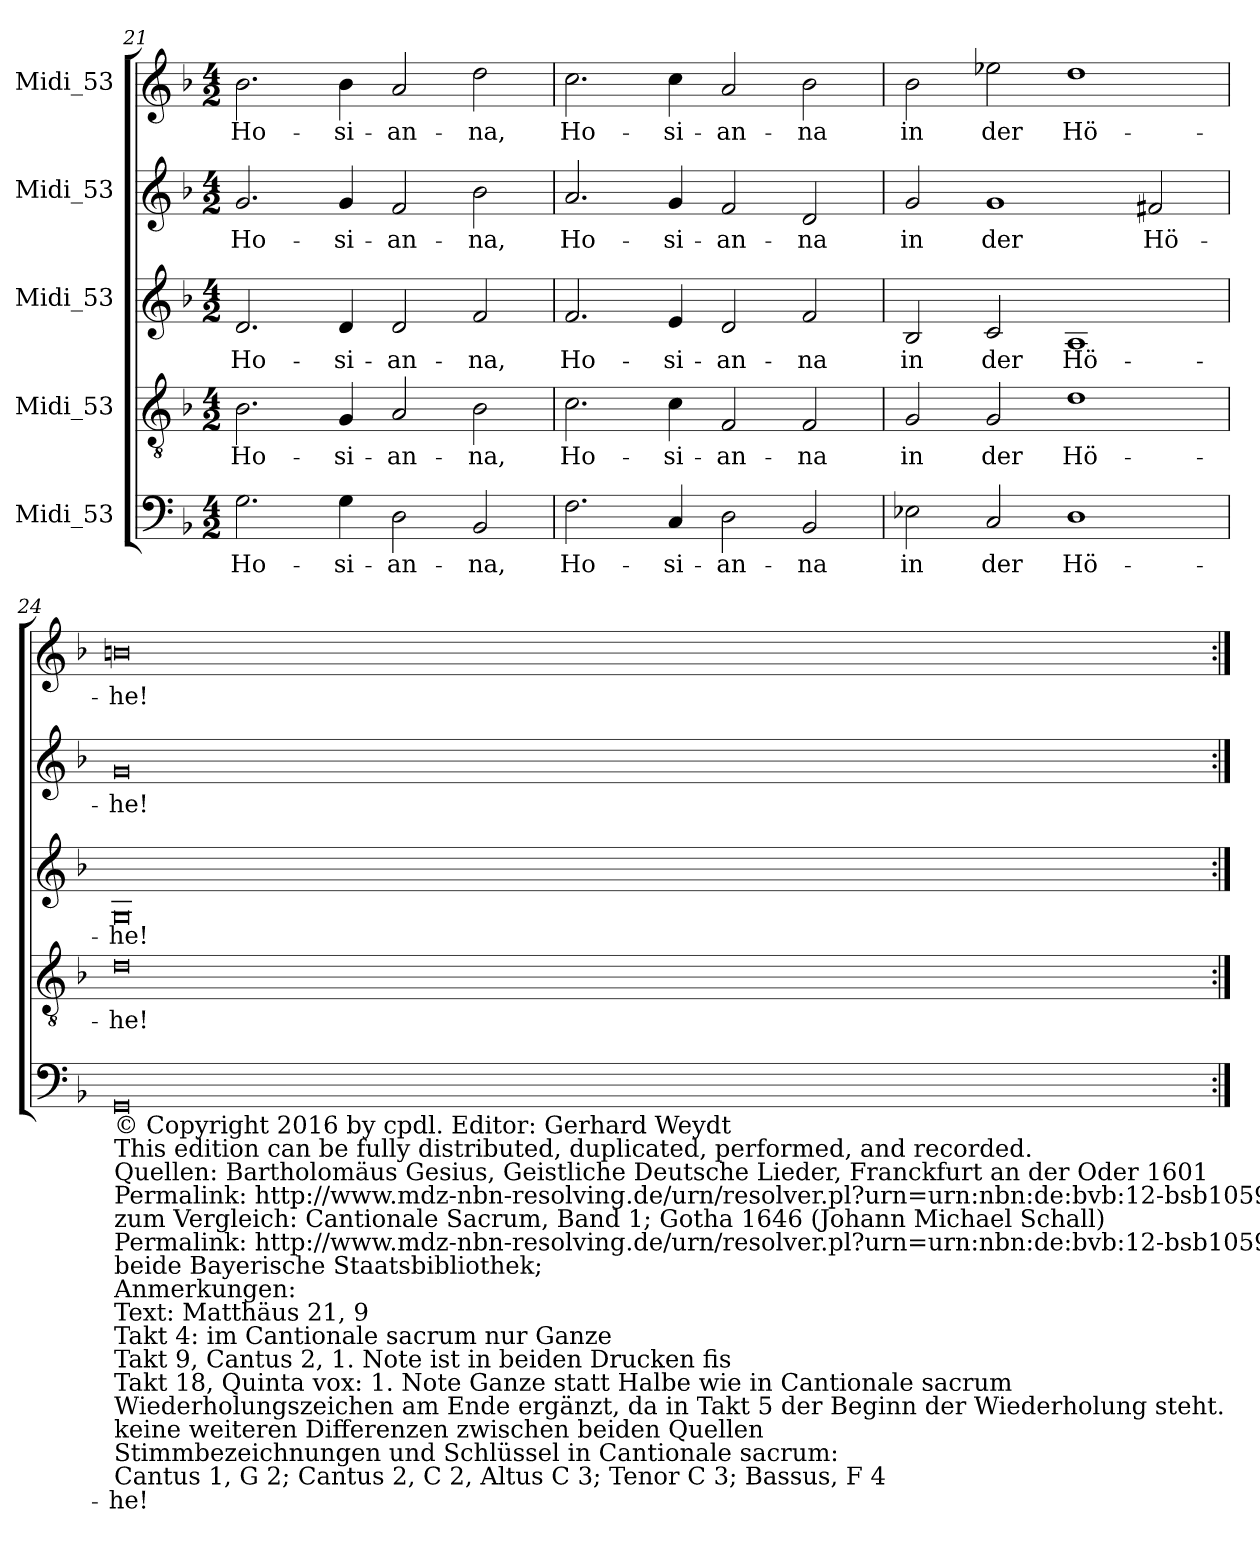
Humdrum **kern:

**kern	**text	**kern	**text	**kern	**text	**kern	**text	**kern	**text
*part5	*part5	*part4	*part4	*part3	*part3	*part2	*part2	*part1	*part1
*staff5	*staff5	*staff4	*staff4	*staff3	*staff3	*staff2	*staff2	*staff1	*staff1
*I"Midi_53	*	*I"Midi_53	*	*I"Midi_53	*	*I"Midi_53	*	*I"Midi_53	*
!!LO:LB:g=z
*clefF4	*	*clefGv2	*	*clefG2	*	*clefG2	*	*clefG2	*
*k[b-]	*	*k[b-]	*	*k[b-]	*	*k[b-]	*	*k[b-]	*
*F:	*	*F:	*	*F:	*	*F:	*	*F:	*
*M4/2	*	*M4/2	*	*M4/2	*	*M4/2	*	*M4/2	*
=21	=21	=21	=21	=21	=21	=21	=21	=21	=21
!	!LO:LY:b	!	!LO:LY:b	!	!LO:LY:b	!	!LO:LY:b	!	!LO:LY:b
2.G	Ho-	2.B-	Ho-	2.d	Ho-	2.g	Ho-	2.b-	Ho-
!	!LO:LY:b	!	!LO:LY:b	!	!LO:LY:b	!	!LO:LY:b	!	!LO:LY:b
4G	-si-	4G	-si-	4d	-si-	4g	-si-	4b-	-si-
!	!LO:LY:b	!	!LO:LY:b	!	!LO:LY:b	!	!LO:LY:b	!	!LO:LY:b
2D	-an-	2A	-an-	2d	-an-	2f	-an-	2a	-an-
!	!LO:LY:b	!	!LO:LY:b	!	!LO:LY:b	!	!LO:LY:b	!	!LO:LY:b
2BB-	-na,	2B-	-na,	2f	-na,	2b-	-na,	2dd	-na,
=22	=22	=22	=22	=22	=22	=22	=22	=22	=22
!	!LO:LY:b	!	!LO:LY:b	!	!LO:LY:b	!	!LO:LY:b	!	!LO:LY:b
2.F	Ho-	2.c	Ho-	2.f	Ho-	2.a	Ho-	2.cc	Ho-
!	!LO:LY:b	!	!LO:LY:b	!	!LO:LY:b	!	!LO:LY:b	!	!LO:LY:b
4C	-si-	4c	-si-	4e	-si-	4g	-si-	4cc	-si-
!	!LO:LY:b	!	!LO:LY:b	!	!LO:LY:b	!	!LO:LY:b	!	!LO:LY:b
2D	-an-	2F	-an-	2d	-an-	2f	-an-	2a	-an-
!	!LO:LY:b	!	!LO:LY:b	!	!LO:LY:b	!	!LO:LY:b	!	!LO:LY:b
2BB-	-na	2F	-na	2f	-na	2d	-na	2b-	-na
=23	=23	=23	=23	=23	=23	=23	=23	=23	=23
!	!LO:LY:b	!	!LO:LY:b	!	!LO:LY:b	!	!LO:LY:b	!	!LO:LY:b
2E-X	in	2G	in	2B-	in	2g	in	2b-	in
!	!LO:LY:b	!	!LO:LY:b	!	!LO:LY:b	!	!LO:LY:b	!	!LO:LY:b
2C	der	2G	der	2c	der	1g	der	2ee-X	der
!	!LO:LY:b	!	!LO:LY:b	!	!LO:LY:b	!	!	!	!LO:LY:b
1D	Hö-	1d	Hö-	1A	Hö-	.	.	1dd	Hö-
!	!	!	!	!	!	!	!LO:LY:b	!	!
.	.	.	.	.	.	2f#X	Hö-	.	.
=24	=24	=24	=24	=24	=24	=24	=24	=24	=24
!LO:TX:b:t=© Copyright 2016 by cpdl. Editor&colon; Gerhard Weydt\nThis edition can be fully distributed, duplicated, performed, and recorded.\nQuellen&colon; Bartholomäus Gesius, Geistliche Deutsche Lieder, Franckfurt an der Oder 1601\nPermalink&colon; http&colon;//www.mdz-nbn-resolving.de/urn/resolver.pl?urn=urn&colon;nbn&colon;de&colon;bvb&colon;12-bsb10593389-2\nzum Vergleich&colon; Cantionale Sacrum, Band 1; Gotha 1646 (Johann Michael Schall)\nPermalink&colon; http&colon;//www.mdz-nbn-resolving.de/urn/resolver.pl?urn=urn&colon;nbn&colon;de&colon;bvb&colon;12-bsb10592497-8 \nbeide Bayerische Staatsbibliothek; \nAnmerkungen&colon;\nText&colon; Matthäus 21, 9\nTakt 4&colon; im Cantionale sacrum nur Ganze\nTakt 9, Cantus 2, 1. Note ist in beiden Drucken fis\nTakt 18, Quinta vox&colon; 1. Note Ganze statt Halbe wie in Cantionale sacrum\nWiederholungszeichen am Ende ergänzt, da in Takt 5 der Beginn der Wiederholung steht.\nkeine weiteren Differenzen zwischen beiden Quellen\nStimmbezeichnungen und Schlüssel in Cantionale sacrum&colon;\nCantus 1, G 2; Cantus 2, C 2, Altus C 3; Tenor C 3; Bassus, F 4	!	!	!	!	!	!	!	!	!
!	!LO:LY:b	!	!LO:LY:b	!	!LO:LY:b	!	!LO:LY:b	!	!LO:LY:b
0GG	-he!	0d	-he!	0G	-he!	0g	-he!	0bn	-he!
=:|!	=:|!	=:|!	=:|!	=:|!	=:|!	=:|!	=:|!	=:|!	=:|!
*-	*-	*-	*-	*-	*-	*-	*-	*-	*-
